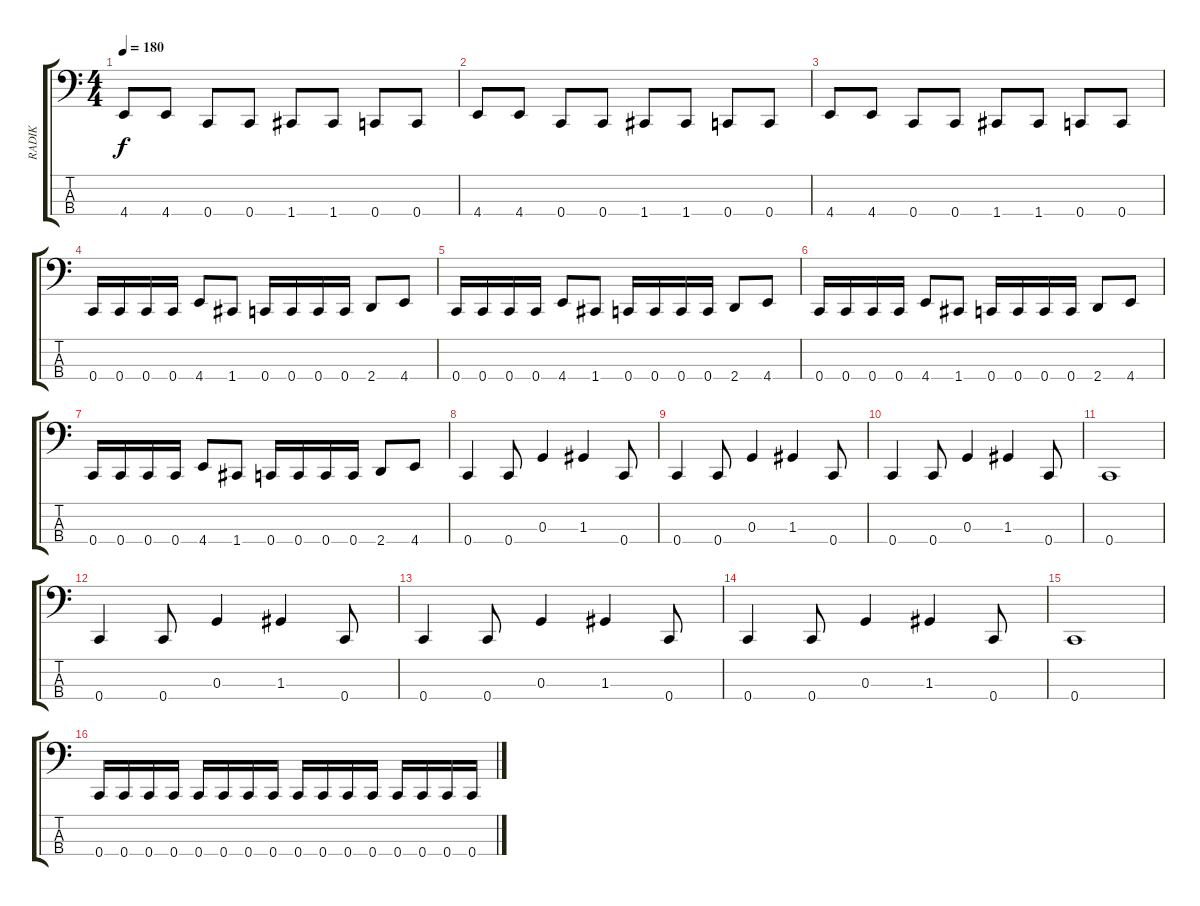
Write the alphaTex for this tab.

\track ("RADIK" "RADIK") {instrument electricbassfinger}
\staff {score tabs}
\tuning (F2 C2 G1 C1) {hide}
\ts (4 4)
\tempo 180
\clef f4
\ks c
4.4.8{dy f} 4.4.8 0.4.8 0.4.8 1.4.8 1.4.8 0.4.8 0.4.8 |
4.4.8 4.4.8 0.4.8 0.4.8 1.4.8 1.4.8 0.4.8 0.4.8 |
4.4.8 4.4.8 0.4.8 0.4.8 1.4.8 1.4.8 0.4.8 0.4.8 |
0.4.16 0.4.16 0.4.16 0.4.16 4.4.8 1.4.8 0.4.16 0.4.16 0.4.16 0.4.16 2.4.8 4.4.8 |
0.4.16 0.4.16 0.4.16 0.4.16 4.4.8 1.4.8 0.4.16 0.4.16 0.4.16 0.4.16 2.4.8 4.4.8 |
0.4.16 0.4.16 0.4.16 0.4.16 4.4.8 1.4.8 0.4.16 0.4.16 0.4.16 0.4.16 2.4.8 4.4.8 |
0.4.16 0.4.16 0.4.16 0.4.16 4.4.8 1.4.8 0.4.16 0.4.16 0.4.16 0.4.16 2.4.8 4.4.8 |
0.4.4 0.4.8 0.3.4 1.3.4 0.4.8 |
0.4.4 0.4.8 0.3.4 1.3.4 0.4.8 |
0.4.4 0.4.8 0.3.4 1.3.4 0.4.8 |
0.4.1 |
0.4.4 0.4.8 0.3.4 1.3.4 0.4.8 |
0.4.4 0.4.8 0.3.4 1.3.4 0.4.8 |
0.4.4 0.4.8 0.3.4 1.3.4 0.4.8 |
0.4.1 |
0.4.16 0.4.16 0.4.16 0.4.16 0.4.16 0.4.16 0.4.16 0.4.16 0.4.16 0.4.16 0.4.16 0.4.16 0.4.16 0.4.16 0.4.16 0.4.16
